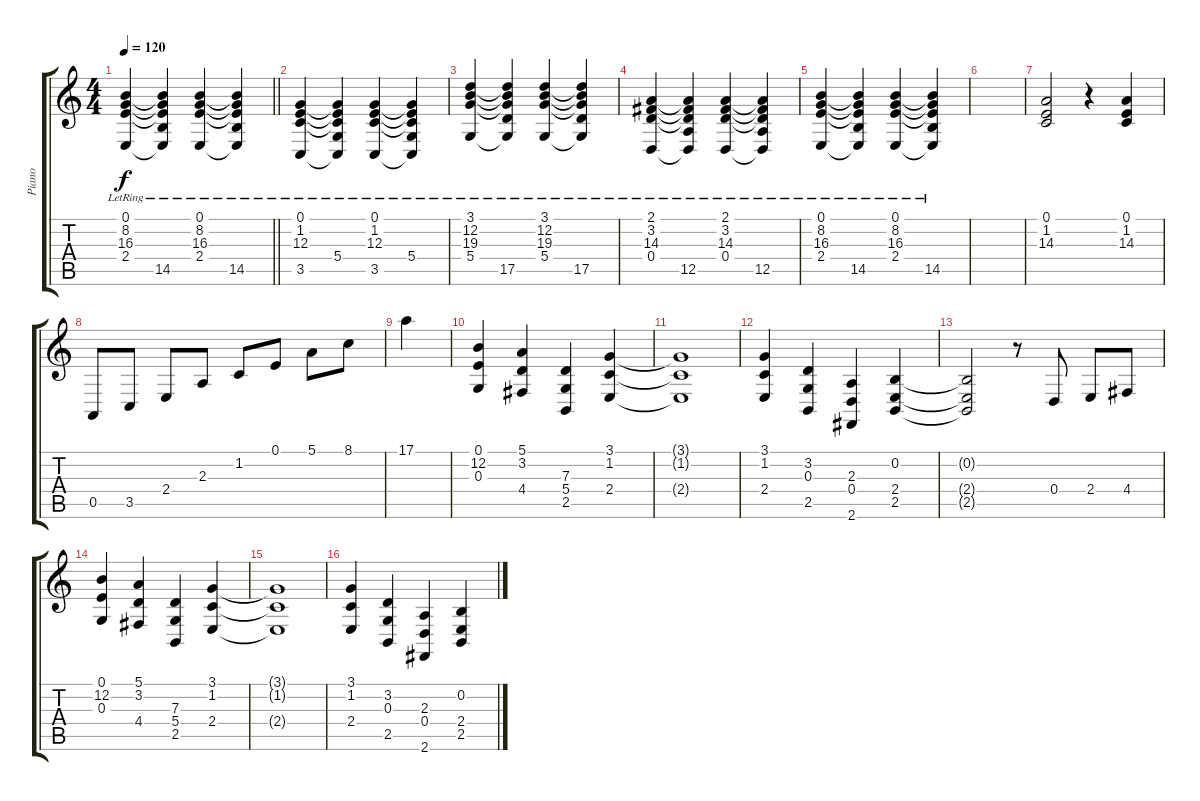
\track ("Piano" "Piano") {instrument acousticgrandpiano}
\staff {score tabs}
\tuning (E4 B3 G3 D3 A2 E2) {hide}
\ts (4 4)
\tempo 120
\clef g2
\barLineRight lightlight
\ks c
(0.1{lr} 8.2{lr} 16.3{lr} 2.4{lr}).4{dy f} (0.1{t} 8.2{t} 16.3{t} 2.4{t} 14.5{lr}).4 (0.1{lr} 8.2{lr} 16.3{lr} 2.4{lr}).4 (0.1{t} 8.2{t} 16.3{t} 2.4{t} 14.5{lr}).4 |
(0.1{lr} 1.2{lr} 12.3{lr} 3.5{lr}).4 (0.1{t} 1.2{t} 12.3{t} 5.4{lr} 3.5{t}).4 (0.1{lr} 1.2{lr} 12.3{lr} 3.5{lr}).4 (0.1{t} 1.2{t} 12.3{t} 5.4{lr} 3.5{t}).4 |
(3.1{lr} 12.2{lr} 19.3{lr} 5.4{lr}).4 (3.1{t} 12.2{t} 19.3{t} 5.4{t} 17.5{lr}).4 (3.1{lr} 12.2{lr} 19.3{lr} 5.4{lr}).4 (3.1{t} 12.2{t} 19.3{t} 5.4{t} 17.5{lr}).4 |
(2.1{lr} 3.2{lr} 14.3{lr} 0.4{lr}).4 (2.1{t} 3.2{t} 14.3{t} 0.4{t} 12.5{lr}).4 (2.1{lr} 3.2{lr} 14.3{lr} 0.4{lr}).4 (2.1{t} 3.2{t} 14.3{t} 0.4{t} 12.5{lr}).4 |
(0.1{lr} 8.2{lr} 16.3{lr} 2.4{lr}).4 (0.1{t} 8.2{t} 16.3{t} 2.4{t} 14.5{lr}).4 (0.1{lr} 8.2{lr} 16.3{lr} 2.4{lr}).4 (0.1{t} 8.2{t} 16.3{t} 2.4{t} 14.5{lr}).4 |
|
(0.1 1.2 14.3).2{volume 16} r.4 (0.1 1.2 14.3).4 |
0.5.8 3.5.8 2.4.8 2.3.8 1.2.8 0.1.8 5.1.8 8.1.8 |
17.1.4 |
(0.1 12.2 0.3).4 (5.1 3.2 4.4).4 (7.3 5.4 2.5).4 (3.1 1.2 2.4).4 |
(3.1{t} 1.2{t} 2.4{t}).1 |
(3.1 1.2 2.4).4 (3.2 0.3 2.5).4 (2.3 0.4 2.6).4 (0.2 2.4 2.5).4 |
(0.2{t} 2.4{t} 2.5{t}).2 r.8 0.4.8 2.4.8 4.4.8 |
(0.1 12.2 0.3).4 (5.1 3.2 4.4).4 (7.3 5.4 2.5).4 (3.1 1.2 2.4).4 |
(3.1{t} 1.2{t} 2.4{t}).1 |
(3.1 1.2 2.4).4 (3.2 0.3 2.5).4 (2.3 0.4 2.6).4 (0.2 2.4 2.5).4
